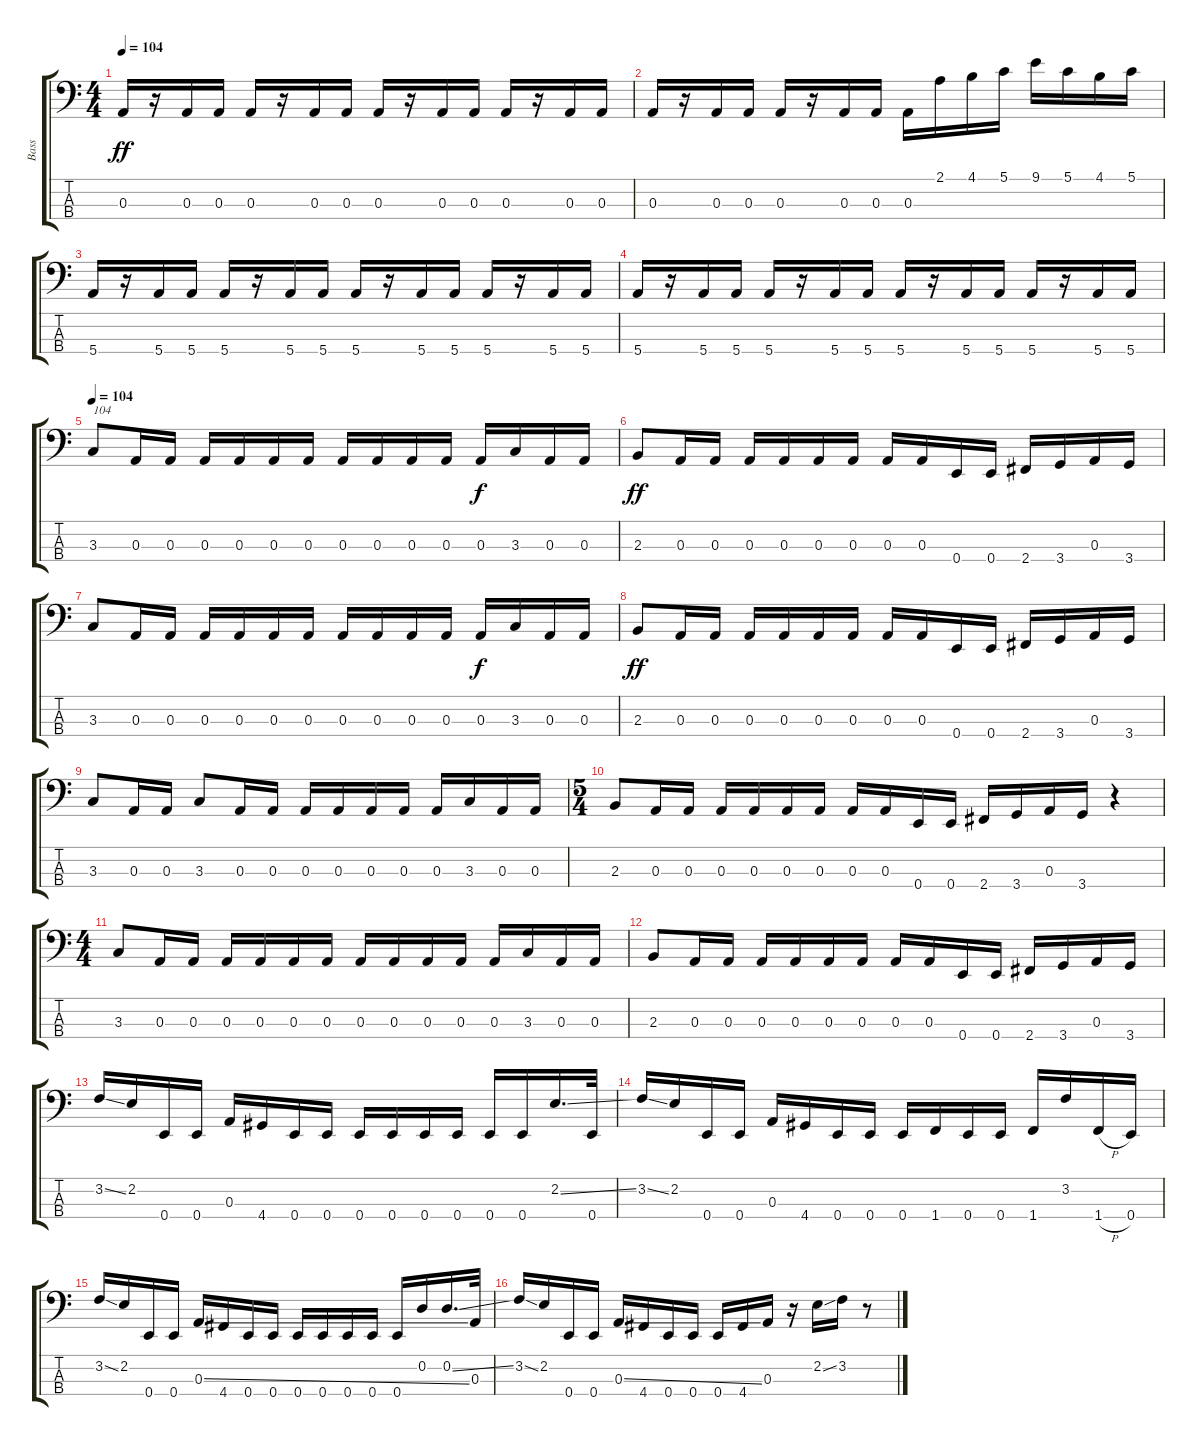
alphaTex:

\track ("Bass" "Bass") {instrument electricbasspick}
\staff {score tabs}
\tuning (G2 D2 A1 E1) {hide}
\ts (4 4)
\tempo 104
\clef f4
\ks c
0.3.16{dy ff} r.16 0.3.16 0.3.16 0.3.16 r.16 0.3.16 0.3.16 0.3.16 r.16 0.3.16 0.3.16 0.3.16 r.16 0.3.16 0.3.16 |
0.3.16 r.16 0.3.16 0.3.16 0.3.16 r.16 0.3.16 0.3.16 0.3.16 2.1.16 4.1.16 5.1.16 9.1.16 5.1.16 4.1.16 5.1.16 |
5.4.16 r.16 5.4.16 5.4.16 5.4.16 r.16 5.4.16 5.4.16 5.4.16 r.16 5.4.16 5.4.16 5.4.16 r.16 5.4.16 5.4.16 |
5.4.16 r.16 5.4.16 5.4.16 5.4.16 r.16 5.4.16 5.4.16 5.4.16 r.16 5.4.16 5.4.16 5.4.16 r.16 5.4.16 5.4.16 |
\tempo 104
3.3.8{txt "104" instrument electricbasspick} 0.3.16 0.3.16 0.3.16 0.3.16 0.3.16 0.3.16 0.3.16 0.3.16 0.3.16 0.3.16 0.3.16{dy f} 3.3.16 0.3.16 0.3.16 |
2.3.8{dy ff} 0.3.16 0.3.16 0.3.16 0.3.16 0.3.16 0.3.16 0.3.16 0.3.16 0.4.16 0.4.16 2.4.16 3.4.16 0.3.16 3.4.16 |
3.3.8 0.3.16 0.3.16 0.3.16 0.3.16 0.3.16 0.3.16 0.3.16 0.3.16 0.3.16 0.3.16 0.3.16{dy f} 3.3.16 0.3.16 0.3.16 |
2.3.8{dy ff} 0.3.16 0.3.16 0.3.16 0.3.16 0.3.16 0.3.16 0.3.16 0.3.16 0.4.16 0.4.16 2.4.16 3.4.16 0.3.16 3.4.16 |
3.3.8 0.3.16 0.3.16 3.3.8 0.3.16 0.3.16 0.3.16 0.3.16 0.3.16 0.3.16 0.3.16 3.3.16 0.3.16 0.3.16 |
\ts (5 4)
2.3.8 0.3.16 0.3.16 0.3.16 0.3.16 0.3.16 0.3.16 0.3.16 0.3.16 0.4.16 0.4.16 2.4.16 3.4.16 0.3.16 3.4.16 r.4 |
\ts (4 4)
3.3.8 0.3.16 0.3.16 0.3.16 0.3.16 0.3.16 0.3.16 0.3.16 0.3.16 0.3.16 0.3.16 0.3.16 3.3.16 0.3.16 0.3.16 |
2.3.8 0.3.16 0.3.16 0.3.16 0.3.16 0.3.16 0.3.16 0.3.16 0.3.16 0.4.16 0.4.16 2.4.16 3.4.16 0.3.16 3.4.16 |
3.2{ss}.16 2.2.16 0.4.16 0.4.16 0.3.16 4.4.16 0.4.16 0.4.16 0.4.16 0.4.16 0.4.16 0.4.16 0.4.16 0.4.16 2.2{ss}.16{d} 0.4.32 |
3.2{ss}.16 2.2.16 0.4.16 0.4.16 0.3.16 4.4.16 0.4.16 0.4.16 0.4.16 1.4.16 0.4.16 0.4.16 1.4.16 3.2.16 1.4{h}.16 0.4.16 |
3.2{ss}.16 2.2.16 0.4.16 0.4.16 0.3{ss}.16 4.4.16 0.4.16 0.4.16 0.4.16 0.4.16 0.4.16 0.4.16 0.4.16 0.2.16 0.2{ss}.16{d} 0.3.32 |
3.2{ss}.16 2.2.16 0.4.16 0.4.16 0.3{ss}.16 4.4.16 0.4.16 0.4.16 0.4.16 4.4.16 0.3.16 r.16 2.2{ss}.16 3.2.16 r.8
